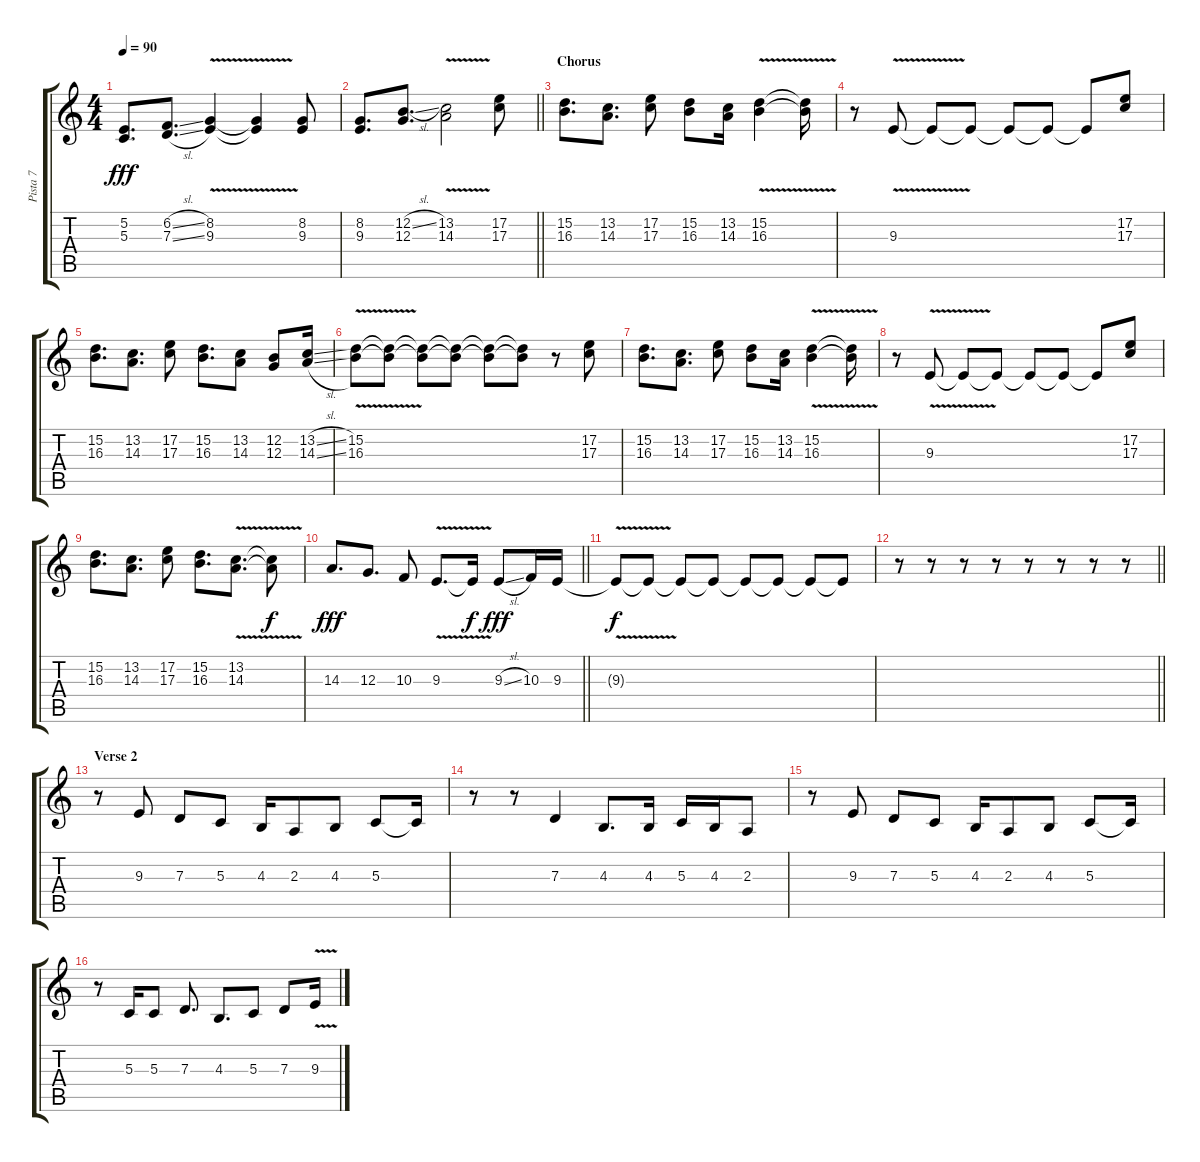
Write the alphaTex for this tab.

\track ("Pista 7" "Pista 7") {instrument electricpiano1}
\staff {score tabs}
\tuning (E4 B3 G3 D3 A2 E2) {hide}
\ts (4 4)
\tempo 90
\clef g2
\ks c
(5.2 5.3).8{d dy fff} (6.2{sl} 7.3{sl}).8{d} (8.2{v} 9.3{v}).4 (8.2{t} 9.3{t}).4 (8.2 9.3).8 |
\barLineRight lightlight
(8.2 9.3).8{d} (12.2{sl} 12.3).8{d balance 8} (13.2{v} 14.3).2 (17.2 17.3).8{balance 0} |
\section ("" "Chorus")
(15.2 16.3).8{d} (13.2 14.3).8{d} (17.2 17.3).8 (15.2 16.3).8 (13.2 14.3).16 (15.2{v} 16.3{v}).4 (15.2{t} 16.3{t}).16 |
r.8 9.3{v}.8 9.3{t}.8 9.3{t}.8 9.3{t}.8 9.3{t}.8 9.3{t}.8 (17.2 17.3).8 |
(15.2 16.3).8{d} (13.2 14.3).8{d} (17.2 17.3).8 (15.2 16.3).8{d} (13.2 14.3).8 (12.2 12.3).8 (13.2{sl} 14.3{sl}).16 |
(15.2{v} 16.3{v}).8 (15.2{t} 16.3{t}).8 (15.2{t} 16.3{t}).8 (15.2{t} 16.3{t}).8 (15.2{t} 16.3{t}).8 (15.2{t} 16.3{t}).8 r.8 (17.2 17.3).8 |
(15.2 16.3).8{d} (13.2 14.3).8{d} (17.2 17.3).8 (15.2 16.3).8 (13.2 14.3).16 (15.2{v} 16.3{v}).4 (15.2{t} 16.3{t}).16 |
r.8 9.3{v}.8 9.3{t}.8 9.3{t}.8 9.3{t}.8 9.3{t}.8 9.3{t}.8 (17.2 17.3).8 |
(15.2 16.3).8{d} (13.2 14.3).8{d} (17.2 17.3).8 (15.2 16.3).8{d} (13.2{v} 14.3{v}).8{d} (13.2{t} 14.3{t}).8{dy f} |
\barLineRight lightlight
14.3.8{d dy fff} 12.3.8{d} 10.3.8 9.3{v}.8{d} 9.3{t}.16{dy f} 9.3{sl}.8{dy fff} 10.3.16 9.3.16 |
9.3{v t}.8{dy f} 9.3{t}.8 9.3{t}.8 9.3{t}.8 9.3{t}.8 9.3{t}.8 9.3{t}.8 9.3{t}.8 |
\barLineRight lightlight
r.8 r.8 r.8 r.8 r.8 r.8 r.8 r.8 |
\section ("" "Verse 2")
r.8 9.3.8 7.3.8 5.3.8 4.3.16 2.3.8 4.3.8 5.3.8 5.3{t}.16 |
r.8 r.8 7.3.4 4.3.8{d} 4.3.16 5.3.16 4.3.16 2.3.8 |
r.8 9.3.8 7.3.8 5.3.8 4.3.16 2.3.8 4.3.8 5.3.8 5.3{t}.16 |
r.8 5.3.16 5.3.8 7.3.8{d} 4.3.8{d} 5.3.8 7.3.8 9.3{v}.16
